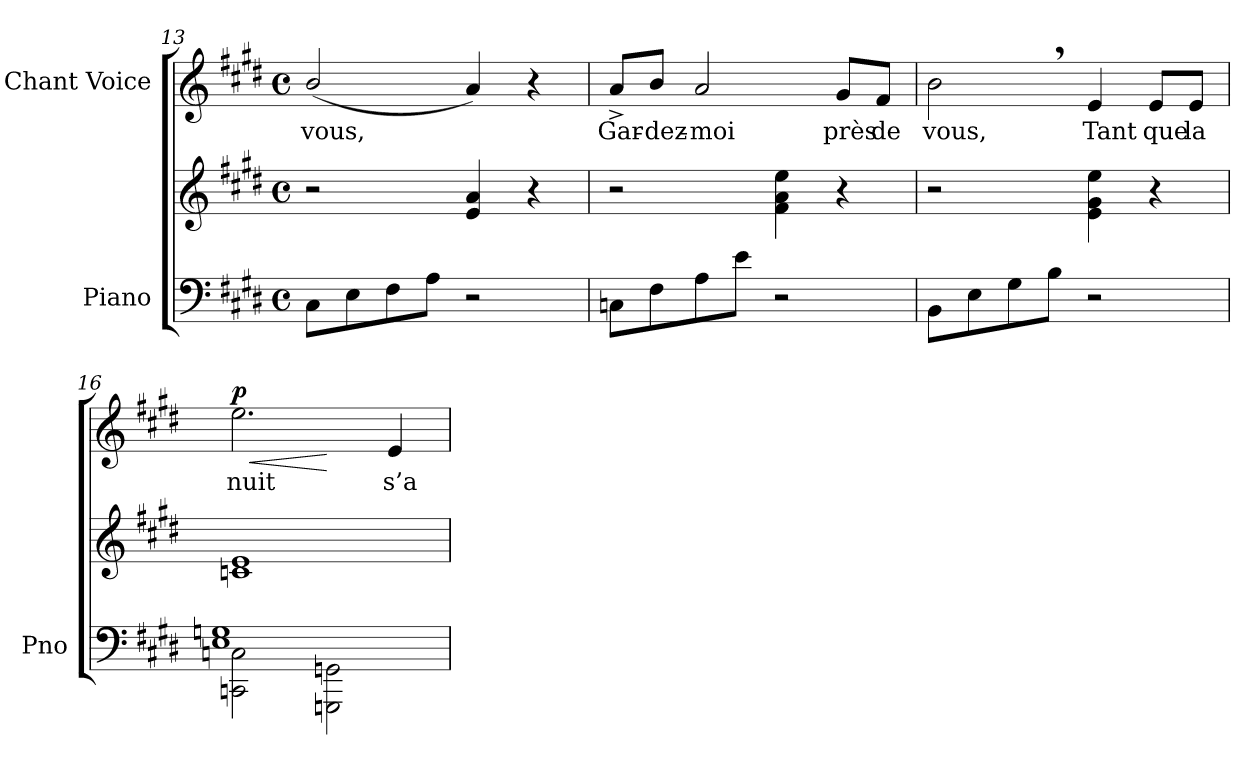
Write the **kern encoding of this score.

**kern	**kern	**kern	**text	**dynam
*part2	*part2	*part1	*part1	*part1
*staff3	*staff2	*staff1	*staff1	*staff1
*I"Piano	*	*I"Chant Voice	*	*
*I'Pno	*	*	*	*
*clefF4	*clefG2	*clefG2	*	*
*k[f#c#g#d#]	*k[f#c#g#d#]	*k[f#c#g#d#]	*	*
*M4/4	*M4/4	*M4/4	*	*
*met(c)	*met(c)	*met(c)	*	*
=13	=13	=13	=13	=13
(8C#\L	2r	(<2b/	vous,	.
8E\	.	.	.	.
8F#\	.	.	.	.
8A\J	.	.	.	.
2r	4e/ 4a/	4a/)	.	.
.	4r	4r	.	.
=14	=14	=14	=14	=14
(8Cn\L	2r	8a^>/L	Gar-	.
8F#\	.	8b/J	-dez-	.
8A\	.	2a/	-moi	.
8e\J	.	.	.	.
2r	4f#\ 4a\ 4ee\)	.	.	.
.	4r	8g#/L	près	.
.	.	8f#/J	de	.
=15	=15	=15	=15	=15
8BB\L	2r	2b,\	vous,	.
8E\	.	.	.	.
8G#\	.	.	.	.
8B\J	.	.	.	.
2r	4e\ 4g#\ 4ee\)	4e/	Tant	.
.	4r	8e/L	que	.
.	.	8e/J	la	.
=16	=16	=16	=16	=16
*^	*	*	*	*
!	!	!	!	!	!LO:HP:b
*	*	*	*^	*	*
!	!	!	!	!	!	!LO:DY:n=1:a
2CCn\ 2Cn\	1E 1Gn	1cn 1e	2.ee\	2ryy	nuit	< p
2GGGn\ 2GGn\	.	.	.	2ryy	.	[
.	.	.	4e/	.	s’a-	.
*v	*v	*	*v	*v	*	*
=	=	=	=	=
*-	*-	*-	*-	*-
